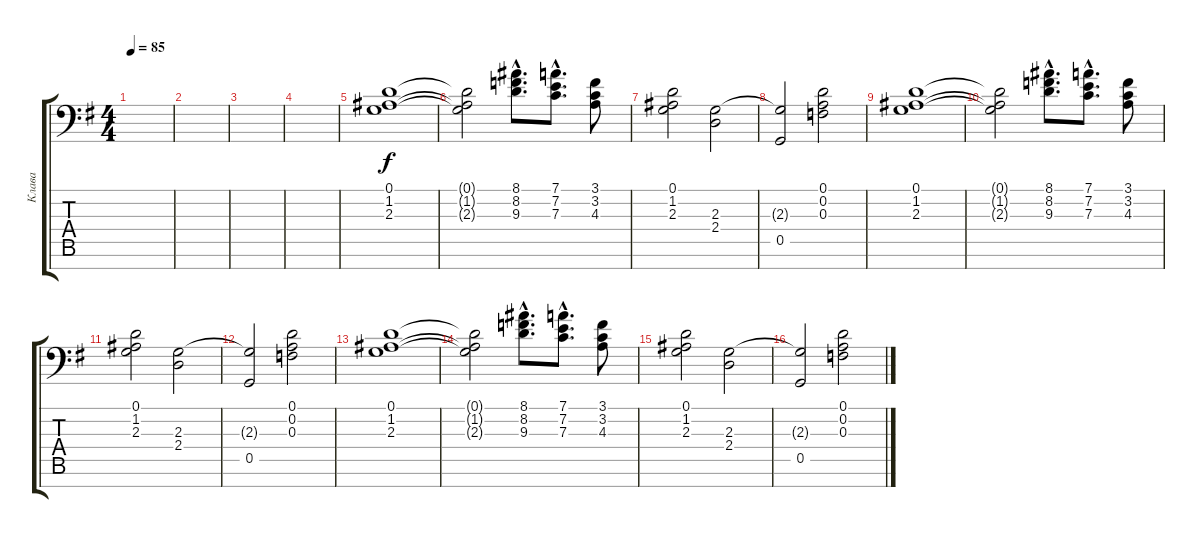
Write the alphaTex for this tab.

\track ("Клава" "Клава") {instrument synthstrings1}
\staff {score tabs}
\tuning (D4 A3 F3 C3 G2 D2 A1) {hide}
\ts (4 4)
\tempo 85
\clef f4
\ks eminor
|
|
|
|
(0.1 1.2 2.3).1{volume 16 instrument pad1newage} |
(0.1{t} 1.2{t} 2.3{t}).2 (8.1{hac} 8.2{hac} 9.3{hac}).8{d volume 16} (7.1{hac} 7.2{hac} 7.3{hac}).8{d} (3.1 3.2 4.3).8 |
(0.1 1.2 2.3).2 (2.3 2.4).2 |
(2.3{t} 0.5).2 (0.1 0.2 0.3).2 |
(0.1 1.2 2.3).1 |
(0.1{t} 1.2{t} 2.3{t}).2 (8.1{hac} 8.2{hac} 9.3{hac}).8{d} (7.1{hac} 7.2{hac} 7.3{hac}).8{d} (3.1 3.2 4.3).8 |
(0.1 1.2 2.3).2 (2.3 2.4).2 |
(2.3{t} 0.5).2 (0.1 0.2 0.3).2 |
(0.1 1.2 2.3).1 |
(0.1{t} 1.2{t} 2.3{t}).2 (8.1{hac} 8.2{hac} 9.3{hac}).8{d} (7.1{hac} 7.2{hac} 7.3{hac}).8{d} (3.1 3.2 4.3).8 |
(0.1 1.2 2.3).2 (2.3 2.4).2 |
(2.3{t} 0.5).2 (0.1 0.2 0.3).2
